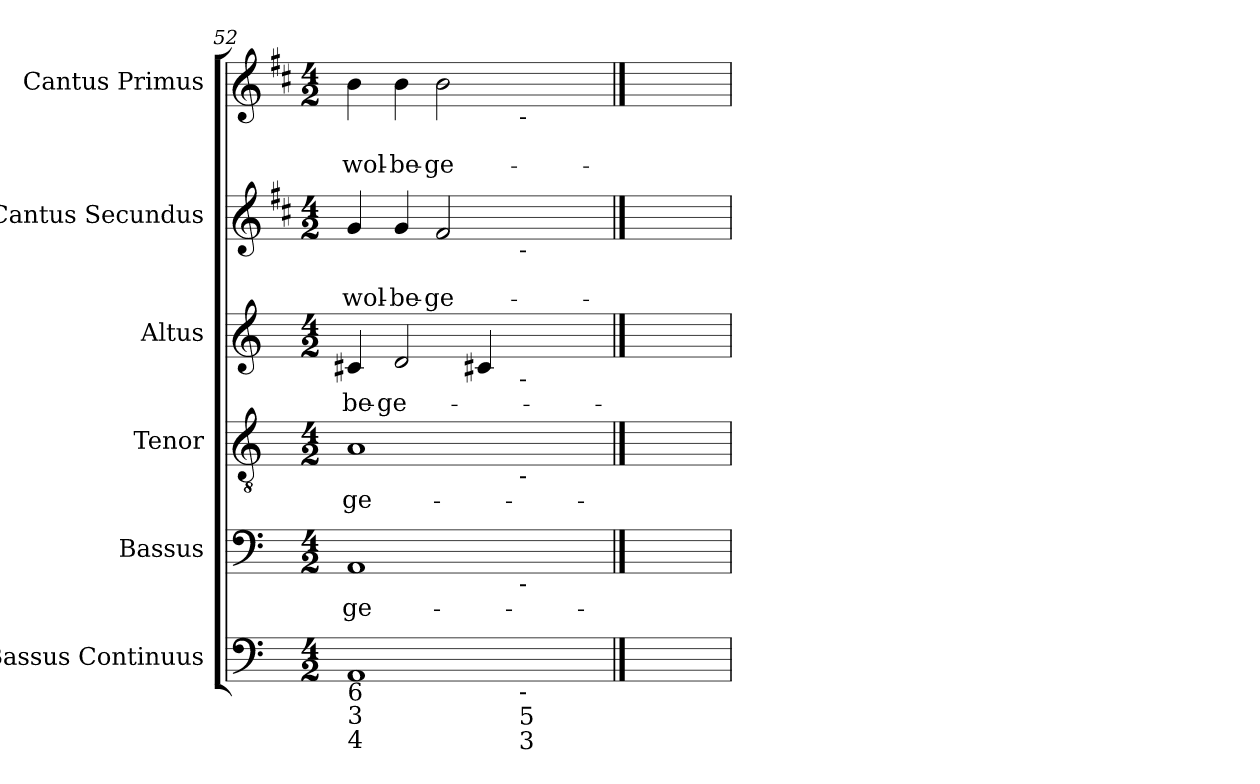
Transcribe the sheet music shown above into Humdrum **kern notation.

**kern	**kern	**text	**kern	**text	**kern	**text	**kern	**text	**text	**kern	**text	**text
*part6	*part5	*part5	*part4	*part4	*part3	*part3	*part2	*part2	*part2	*part1	*part1	*part1
*staff6	*staff5	*staff5	*staff4	*staff4	*staff3	*staff3	*staff2	*staff2	*staff2	*staff1	*staff1	*staff1
*I"Bassus Continuus	*I"Bassus	*	*I"Tenor	*	*I"Altus	*	*I"Cantus Secundus	*	*	*I"Cantus Primus	*	*
*I'Bsn	*	*	*	*	*	*	*	*	*	*	*	*
*clefF4	*clefF4	*	*clefGv2	*	*clefG2	*	*clefG2	*	*	*clefG2	*	*
*	*	*	*	*	*	*	*ITrd1c2	*	*	*ITrd1c2	*	*
*k[]	*k[]	*	*k[]	*	*k[]	*	*k[]	*	*	*k[]	*	*
*C:	*C:	*	*C:	*	*C:	*	*C:	*	*	*C:	*	*
*M4/2	*M4/2	*	*M4/2	*	*M4/2	*	*M4/2	*	*	*M4/2	*	*
=52	=52	=52	=52	=52	=52	=52	=52	=52	=52	=52	=52	=52
!LO:TX:b:t=6\n3	!	!	!	!	!	!	!	!	!	!	!	!
!LO:TX:b:t=4	!	!	!	!	!	!	!	!	!	!	!	!
!	!	!LO:LY:b	!	!LO:LY:b	!	!LO:LY:b	!	!	!LO:LY:b	!	!	!LO:LY:b
1AA	1AA	-ge-	1A	-ge-	4c#X	-be-	4f	.	wol-	4a	.	wol-
!	!	!	!	!	!	!LO:LY:b	!	!	!LO:LY:b	!	!	!LO:LY:b
.	.	.	.	.	2d	-ge-	4f	.	-be-	4a	.	-be-
!	!	!	!	!	!	!	!	!	!LO:LY:b	!	!	!LO:LY:b
.	.	.	.	.	.	.	2e	.	-ge-	2a	.	-ge-
.	.	.	.	.	4c#X	.	.	.	.	.	.	.
!	!	!	!	!	!	!	!	!	!	!LO:TX:b:t=-	!	!
!	!	!	!	!	!	!	!LO:TX:b:t=-	!	!	!	!	!
!	!	!	!	!	!LO:TX:b:t=-	!	!	!	!	!	!	!
!	!	!	!LO:TX:b:t=-	!	!	!	!	!	!	!	!	!
!	!LO:TX:b:t=-	!	!	!	!	!	!	!	!	!	!	!
!LO:TX:b:t=-	!	!	!	!	!	!	!	!	!	!	!	!
!LO:TX:b:t=5	!	!	!	!	!	!	!	!	!	!	!	!
!LO:TX:b:t=3	!	!	!	!	!	!	!	!	!	!	!	!
!	!	!LO:LY:b	!	!LO:LY:b	!	!LO:LY:b	!	!	!LO:LY:b	!	!	!LO:LY:b
[1Dyy	[1Dyy	-hen.	[1Ayy	-hen.	[1dyy	-hen.	[1f#Xyy	.	-hen.	[1ayy	.	-hen.
==53	==53	==53	==53	==53	==53	==53	==53	==53	==53	==53	==53	==53
1Dyy]	1Dyy]	.	1Ayy]	.	1dyy]	.	1f#yy]	.	.	1ayy]	.	.
=	=	=	=	=	=	=	=	=	=	=	=	=
*-	*-	*-	*-	*-	*-	*-	*-	*-	*-	*-	*-	*-
